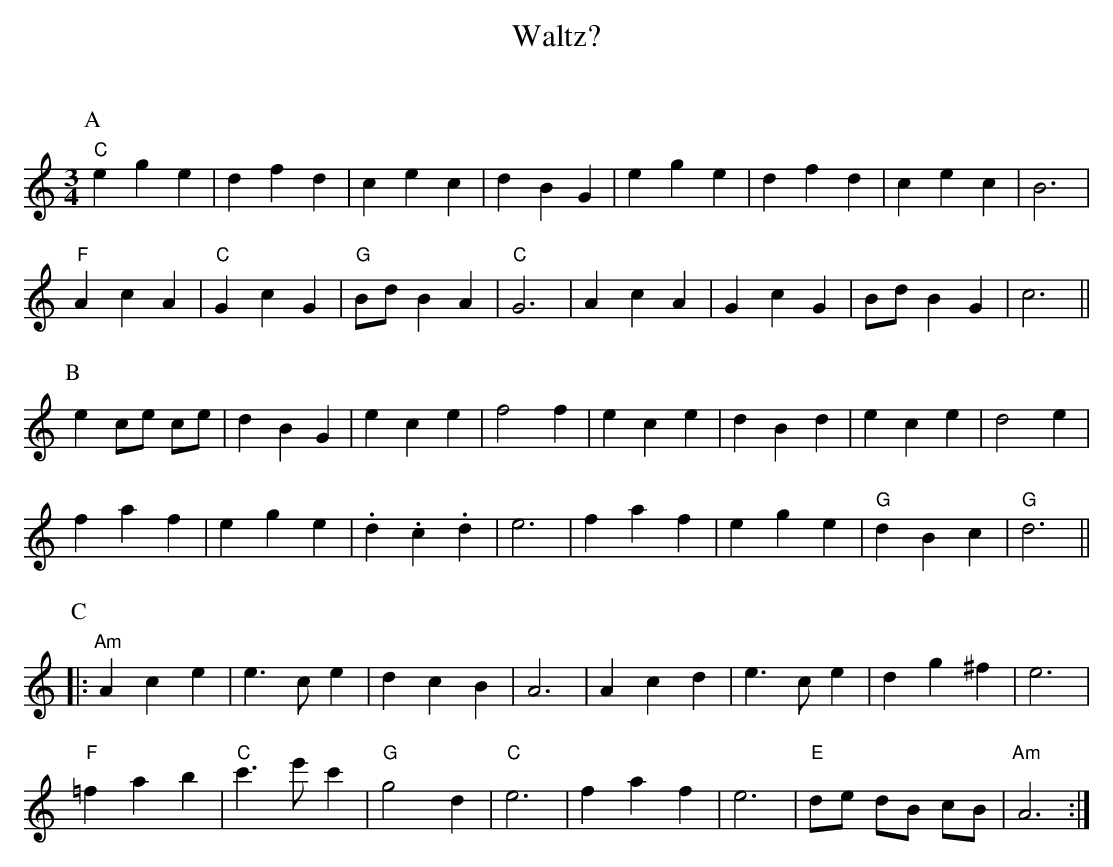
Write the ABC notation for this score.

X:1
T:Waltz?
Q:c3=75
M:3/4
L:1/4
K:C
P:A
"C"ege|dfd|cec|dBG|ege|dfd|cec|B3|
"F"AcA|"C"GcG|"G"B/d/ BA|"C"G3|AcA|GcG|B/d/ BG|c3||
P:B
e c/e/ c/e/|dBG|ece|f2f|ece|dBd|ece|d2e|
faf|ege|.d.c.d|e3|faf|ege|"G"dBc|"G"d3||
P:C
|:"Am"Ace|e>ce|dcB|A3|Acd|e>ce|dg^f|e3|
"F"=fab|"C"c'>e'c'|"G"g2d|"C"e3|faf|e3|"E"d/e/ d/B/ c/B/|"Am"A3:|
